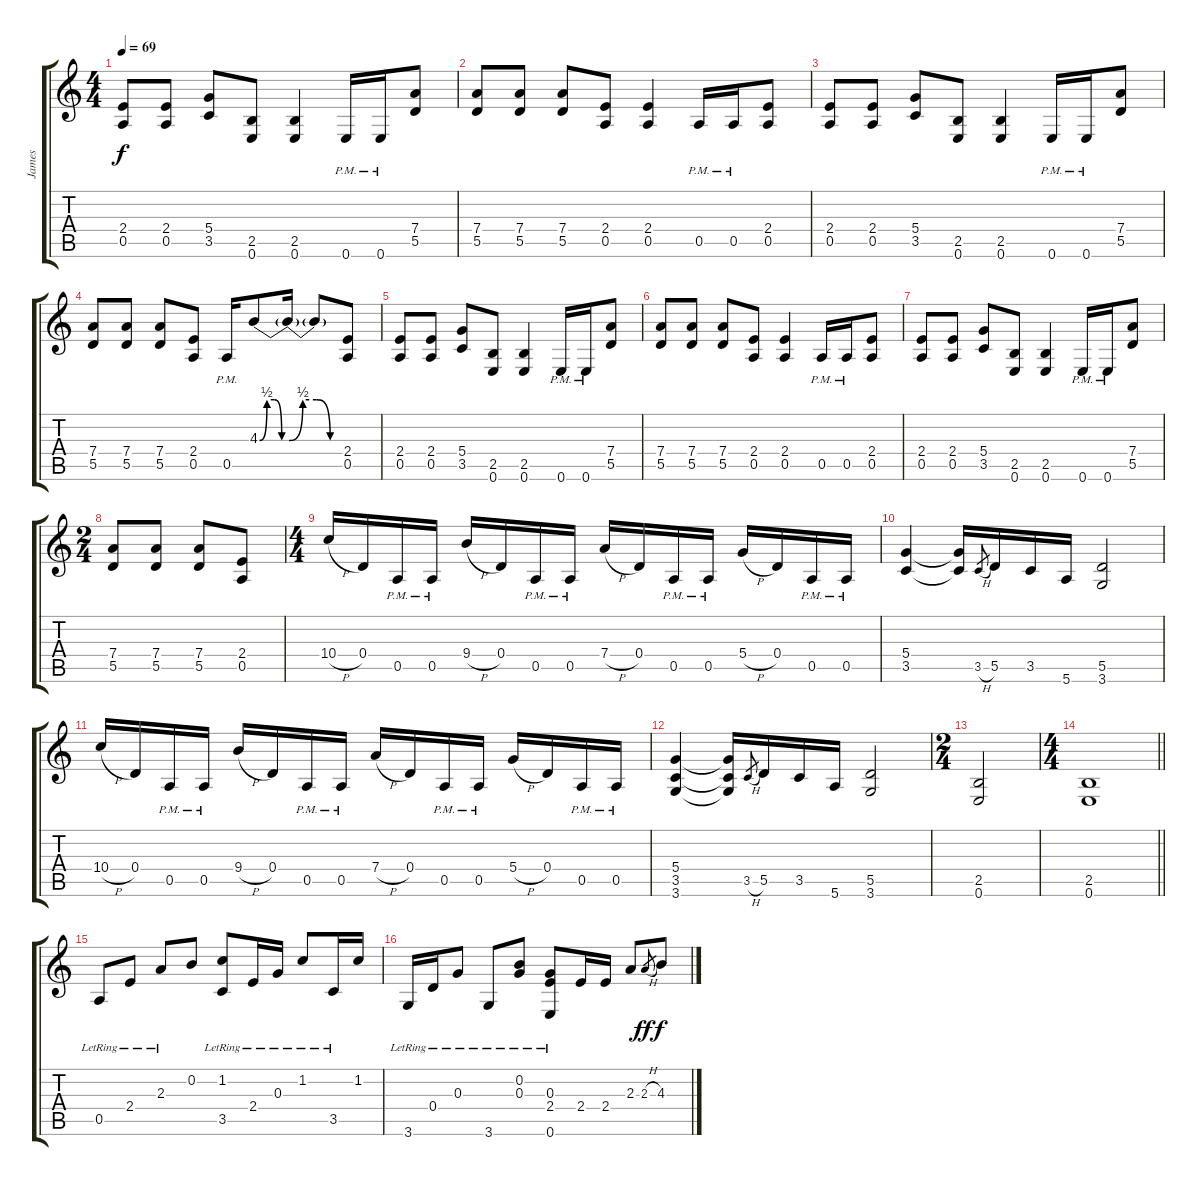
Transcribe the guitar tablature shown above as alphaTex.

\track ("James" "James") {instrument overdrivenguitar}
\staff {score tabs}
\tuning (E4 B3 G3 D3 A2 E2) {hide}
\ts (4 4)
\tempo 69
\clef g2
\ks c
(2.4 0.5).8{dy f instrument overdrivenguitar} (2.4 0.5).8 (5.4 3.5).8 (2.5 0.6).8 (2.5 0.6).4 0.6{pm}.16 0.6{pm}.16 (7.4 5.5).8 |
(7.4 5.5).8 (7.4 5.5).8 (7.4 5.5).8 (2.4 0.5).8 (2.4 0.5).4 0.5{pm}.16 0.5{pm}.16 (2.4 0.5).8 |
(2.4 0.5).8 (2.4 0.5).8 (5.4 3.5).8 (2.5 0.6).8 (2.5 0.6).4 0.6{pm}.16 0.6{pm}.16 (7.4 5.5).8 |
(7.4 5.5).8 (7.4 5.5).8 (7.4 5.5).8 (2.4 0.5).8 0.5{pm}.16 4.3{be (custom 0 0 15 2 30 2 45 0 60 0)}.8 4.3{be (custom 0 0 15 2 30 2 45 0 60 0) t}.16 4.3{t}.8 (2.4 0.5).8 |
(2.4 0.5).8 (2.4 0.5).8 (5.4 3.5).8 (2.5 0.6).8 (2.5 0.6).4 0.6{pm}.16 0.6{pm}.16 (7.4 5.5).8 |
(7.4 5.5).8 (7.4 5.5).8 (7.4 5.5).8 (2.4 0.5).8 (2.4 0.5).4 0.5{pm}.16 0.5{pm}.16 (2.4 0.5).8 |
(2.4 0.5).8 (2.4 0.5).8 (5.4 3.5).8 (2.5 0.6).8 (2.5 0.6).4 0.6{pm}.16 0.6{pm}.16 (7.4 5.5).8 |
\ts (2 4)
(7.4 5.5).8 (7.4 5.5).8 (7.4 5.5).8 (2.4 0.5).8 |
\ts (4 4)
10.4{h}.16 0.4.16 0.5{pm}.16 0.5{pm}.16 9.4{h}.16 0.4.16 0.5{pm}.16 0.5{pm}.16 7.4{h}.16 0.4.16 0.5{pm}.16 0.5{pm}.16 5.4{h}.16 0.4.16 0.5{pm}.16 0.5{pm}.16 |
(5.4 3.5).4 (5.4{t} 3.5{t}).16 3.5{h}.8{gr} 5.5.16 3.5.16 5.6.16 (5.5 3.6).2 |
10.4{h}.16 0.4.16 0.5{pm}.16 0.5{pm}.16 9.4{h}.16 0.4.16 0.5{pm}.16 0.5{pm}.16 7.4{h}.16 0.4.16 0.5{pm}.16 0.5{pm}.16 5.4{h}.16 0.4.16 0.5{pm}.16 0.5{pm}.16 |
(5.4 3.5 3.6).4 (5.4{t} 3.5{t} 3.6{t}).16 3.5{h}.8{gr} 5.5.16 3.5.16 5.6.16 (5.5 3.6).2 |
\ts (2 4)
(2.5 0.6).2 |
\ts (4 4)
\barLineRight lightlight
(2.5 0.6).1 |
0.5{lr}.8{instrument acousticguitarnylon} 2.4{lr}.8 2.3{lr}.8 0.2.8 (1.2{lr} 3.5{lr}).8 2.4{lr}.16 0.3{lr}.16 1.2{lr}.8 3.5{lr}.16 1.2.16 |
3.6{lr}.16 0.4{lr}.16 0.3{lr}.8 3.6{lr}.8 (0.2 0.3{lr}).8 (0.3{lr} 2.4 0.6{lr}).8 2.4.16 2.4.16 2.3.8 2.3{h}.8{gr dy ff} 4.3.8{dy f}
